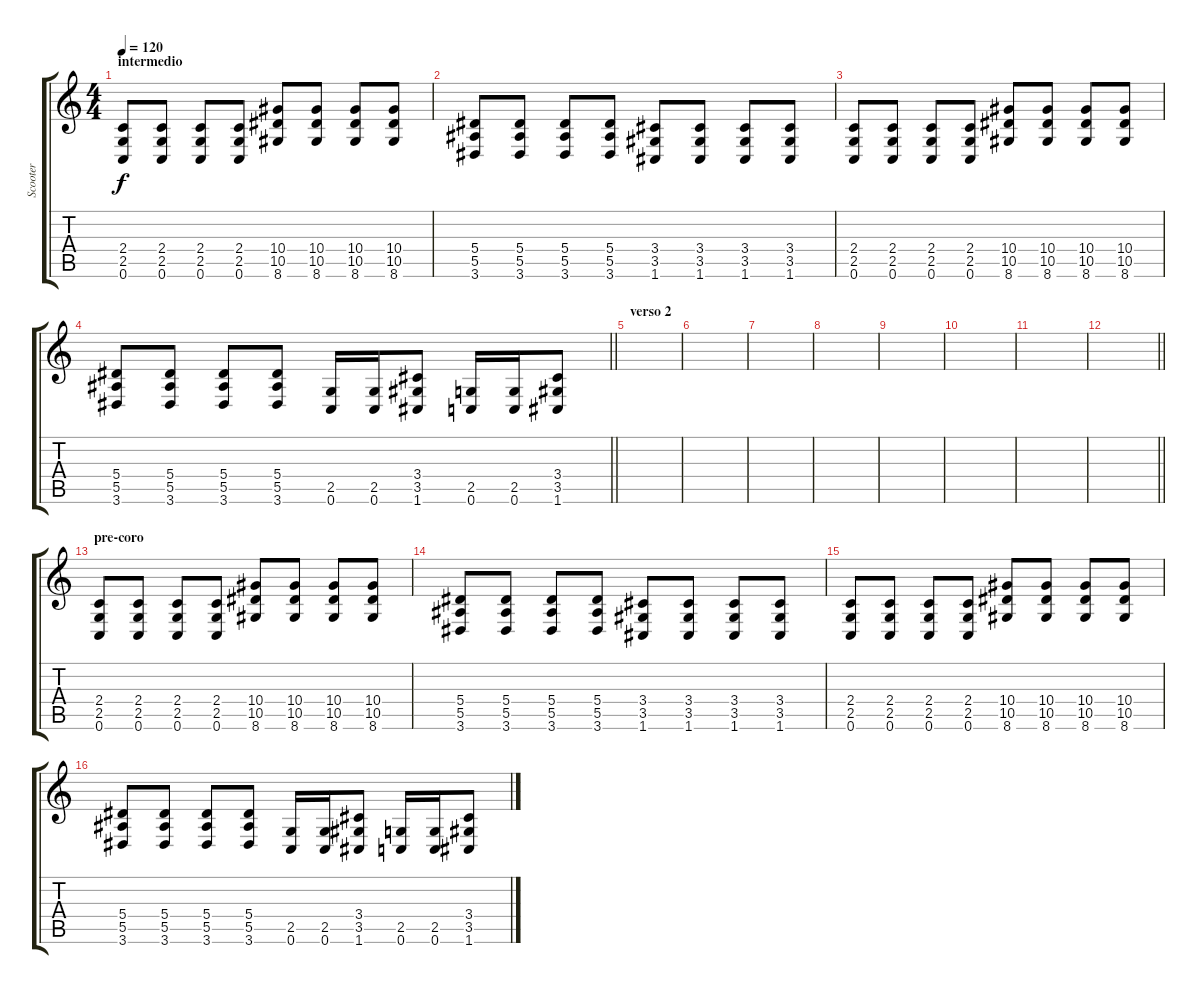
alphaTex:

\track ("Scooter" "Scooter") {instrument overdrivenguitar}
\staff {score tabs}
\tuning (C4 G3 Eb3 Bb2 F2 C2) {hide}
\ts (4 4)
\section ("" "intermedio")
\tempo 120
\clef g2
\ks c
(2.4 2.5 0.6).8{dy f} (2.4 2.5 0.6).8 (2.4 2.5 0.6).8 (2.4 2.5 0.6).8 (10.4 10.5 8.6).8 (10.4 10.5 8.6).8 (10.4 10.5 8.6).8 (10.4 10.5 8.6).8 |
(5.4 5.5 3.6).8 (5.4 5.5 3.6).8 (5.4 5.5 3.6).8 (5.4 5.5 3.6).8 (3.4 3.5 1.6).8 (3.4 3.5 1.6).8 (3.4 3.5 1.6).8 (3.4 3.5 1.6).8 |
(2.4 2.5 0.6).8 (2.4 2.5 0.6).8 (2.4 2.5 0.6).8 (2.4 2.5 0.6).8 (10.4 10.5 8.6).8 (10.4 10.5 8.6).8 (10.4 10.5 8.6).8 (10.4 10.5 8.6).8 |
\barLineRight lightlight
(5.4 5.5 3.6).8 (5.4 5.5 3.6).8 (5.4 5.5 3.6).8 (5.4 5.5 3.6).8 (2.5 0.6).16 (2.5 0.6).16 (3.4 3.5 1.6).8 (2.5 0.6).16 (2.5 0.6).16 (3.4 3.5 1.6).8 |
\section ("" "verso 2")
|
|
|
|
|
|
|
\barLineRight lightlight
|
\section ("" "pre-coro")
(2.4 2.5 0.6).8 (2.4 2.5 0.6).8 (2.4 2.5 0.6).8 (2.4 2.5 0.6).8 (10.4 10.5 8.6).8 (10.4 10.5 8.6).8 (10.4 10.5 8.6).8 (10.4 10.5 8.6).8 |
(5.4 5.5 3.6).8 (5.4 5.5 3.6).8 (5.4 5.5 3.6).8 (5.4 5.5 3.6).8 (3.4 3.5 1.6).8 (3.4 3.5 1.6).8 (3.4 3.5 1.6).8 (3.4 3.5 1.6).8 |
(2.4 2.5 0.6).8 (2.4 2.5 0.6).8 (2.4 2.5 0.6).8 (2.4 2.5 0.6).8 (10.4 10.5 8.6).8 (10.4 10.5 8.6).8 (10.4 10.5 8.6).8 (10.4 10.5 8.6).8 |
(5.4 5.5 3.6).8 (5.4 5.5 3.6).8 (5.4 5.5 3.6).8 (5.4 5.5 3.6).8 (2.5 0.6).16 (2.5 0.6).16 (3.4 3.5 1.6).8 (2.5 0.6).16 (2.5 0.6).16 (3.4 3.5 1.6).8
